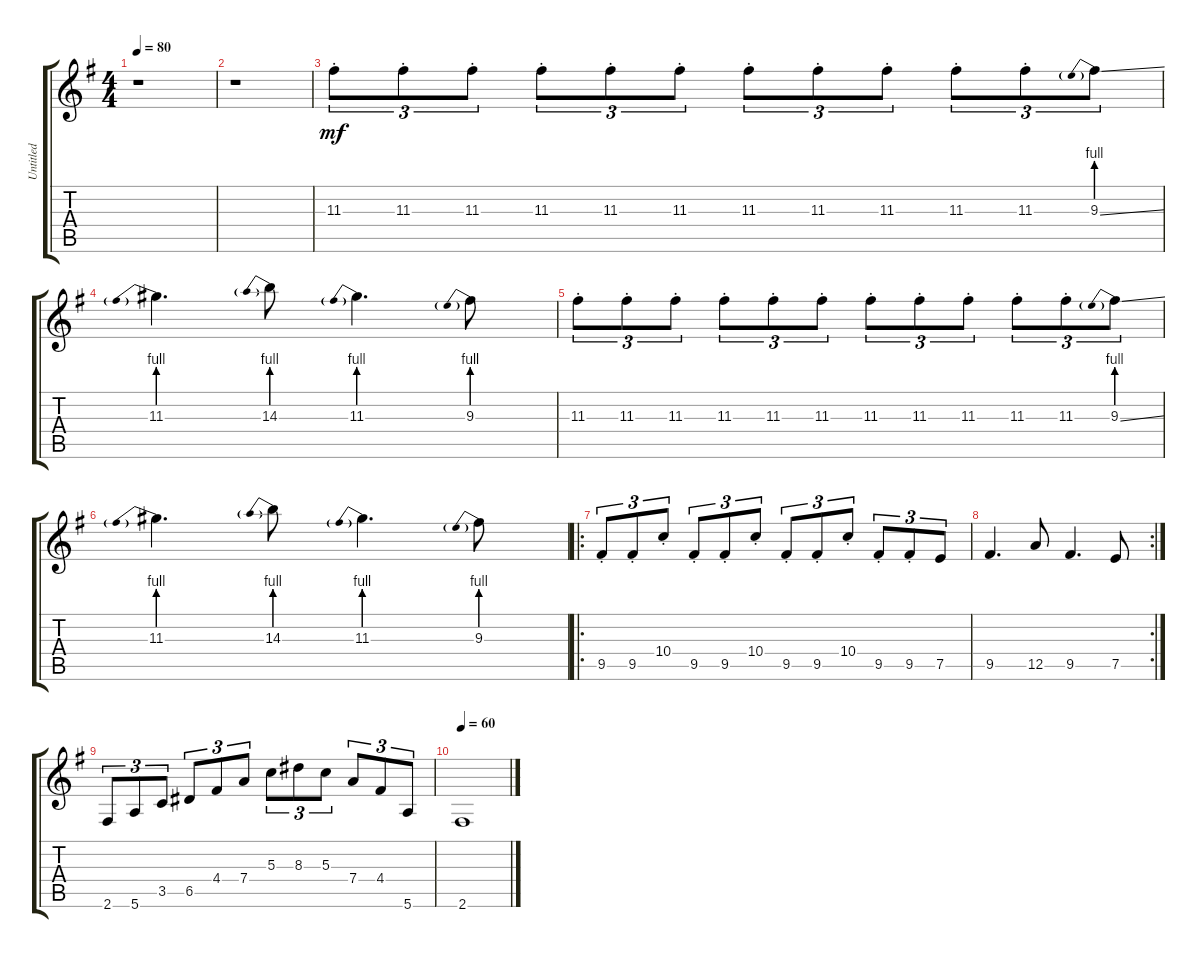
\track ("Untitled" "Untitled") {instrument distortionguitar}
\staff {score tabs}
\tuning (E4 B3 G3 D3 A2 E2) {hide}
\ts (4 4)
\tempo 80
\clef g2
\ks g
r.1{dy mp} |
r.1 |
11.3{st}.8{tu (3 2) dy mf} 11.3{st}.8{tu (3 2)} 11.3{st}.8{tu (3 2)} 11.3{st}.8{tu (3 2)} 11.3{st}.8{tu (3 2)} 11.3{st}.8{tu (3 2)} 11.3{st}.8{tu (3 2)} 11.3{st}.8{tu (3 2)} 11.3{st}.8{tu (3 2)} 11.3{st}.8{tu (3 2)} 11.3{st}.8{tu (3 2)} 9.3{be (prebend 0 4 60 4) ss}.8{tu (3 2)} |
11.3{be (prebend 0 4 60 4)}.4{d} 14.3{be (prebend 0 4 60 4)}.8 11.3{be (prebend 0 4 60 4)}.4{d} 9.3{be (prebend 0 4 60 4)}.8 |
11.3{st}.8{tu (3 2)} 11.3{st}.8{tu (3 2)} 11.3{st}.8{tu (3 2)} 11.3{st}.8{tu (3 2)} 11.3{st}.8{tu (3 2)} 11.3{st}.8{tu (3 2)} 11.3{st}.8{tu (3 2)} 11.3{st}.8{tu (3 2)} 11.3{st}.8{tu (3 2)} 11.3{st}.8{tu (3 2)} 11.3{st}.8{tu (3 2)} 9.3{be (prebend 0 4 60 4) ss}.8{tu (3 2)} |
11.3{be (prebend 0 4 60 4)}.4{d} 14.3{be (prebend 0 4 60 4)}.8 11.3{be (prebend 0 4 60 4)}.4{d} 9.3{be (prebend 0 4 60 4)}.8 |
\ro
9.5{st}.8{tu (3 2)} 9.5{st}.8{tu (3 2)} 10.4{st}.8{tu (3 2)} 9.5{st}.8{tu (3 2)} 9.5{st}.8{tu (3 2)} 10.4{st}.8{tu (3 2)} 9.5{st}.8{tu (3 2)} 9.5{st}.8{tu (3 2)} 10.4{st}.8{tu (3 2)} 9.5{st}.8{tu (3 2)} 9.5{st}.8{tu (3 2)} 7.5.8{tu (3 2)} |
\rc 2
9.5.4{d} 12.5.8 9.5.4{d} 7.5.8 |
2.6.8{tu (3 2)} 5.6.8{tu (3 2)} 3.5.8{tu (3 2)} 6.5.8{tu (3 2)} 4.4.8{tu (3 2)} 7.4.8{tu (3 2)} 5.3.8{tu (3 2)} 8.3.8{tu (3 2)} 5.3.8{tu (3 2)} 7.4.8{tu (3 2)} 4.4.8{tu (3 2)} 5.6.8{tu (3 2)} |
\tempo 60
2.6.1
